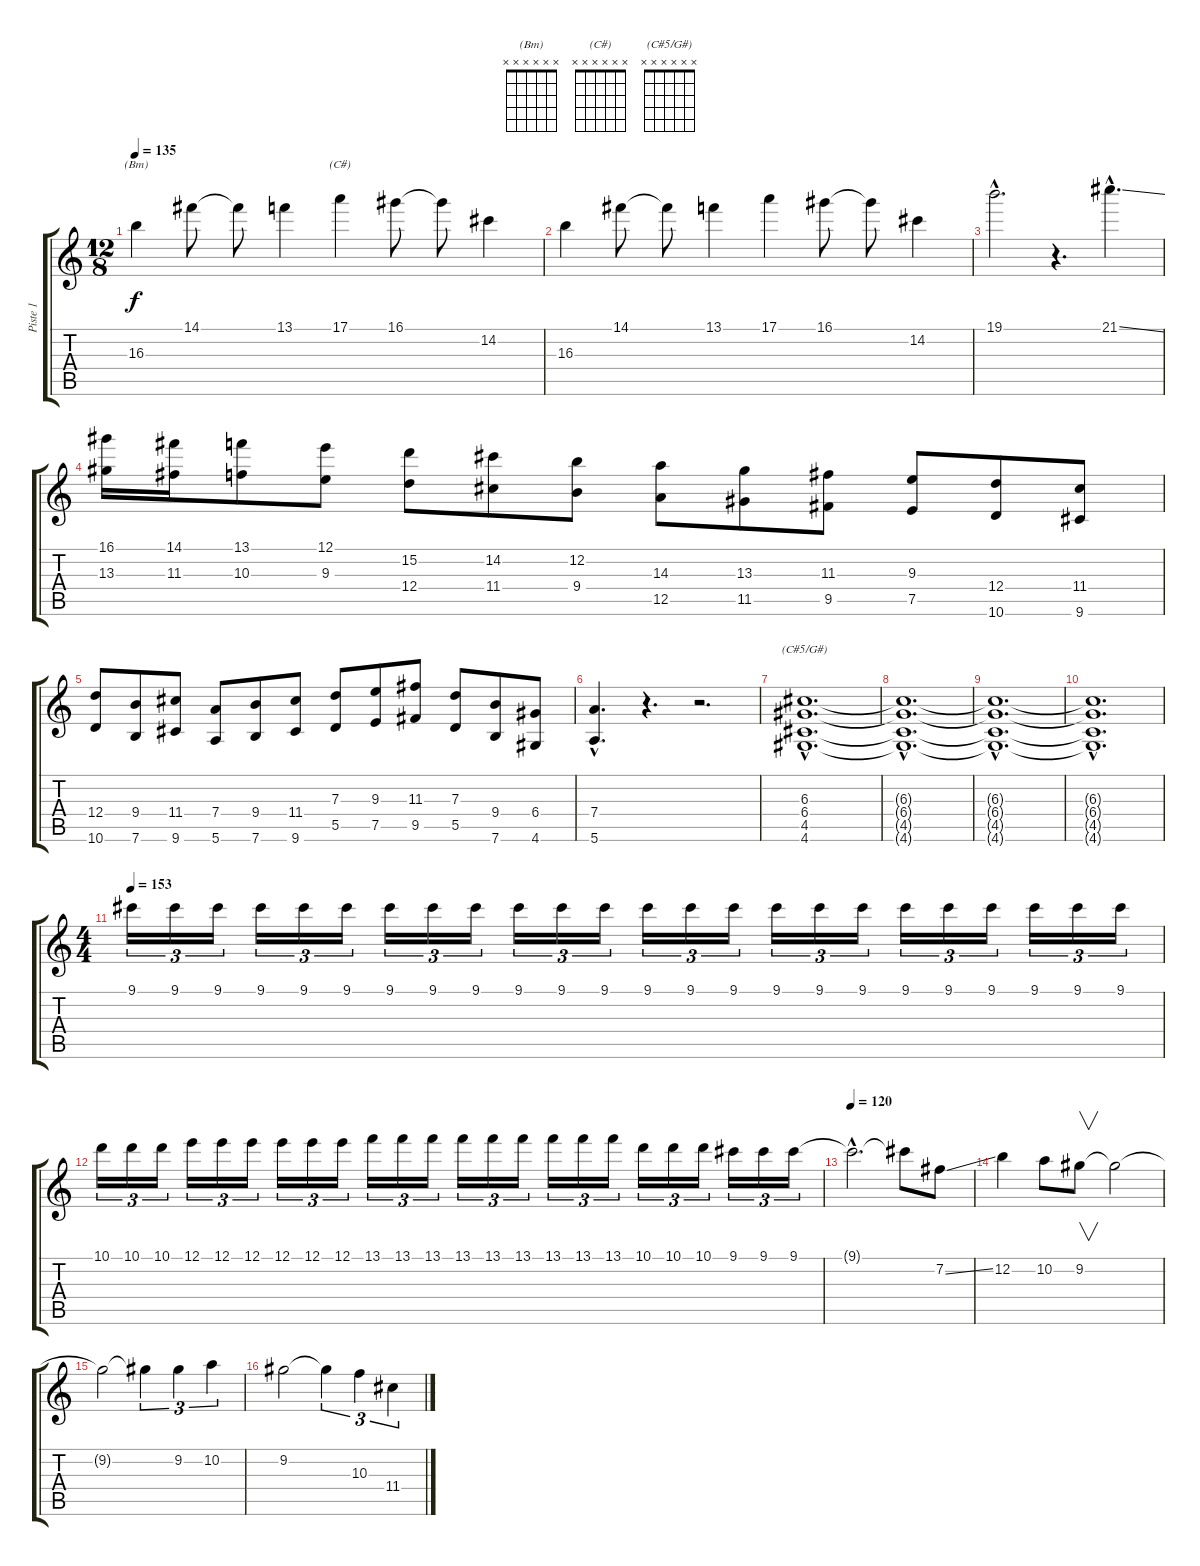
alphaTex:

\track ("Piste 1" "Piste 1") {instrument electricguitarjazz}
\staff {score tabs}
\tuning (E4 B3 G3 D3 A2 E2) {hide}
\chord ("(Bm)" x x x x x x) {firstfret 0}
\chord ("(C#)" x x x x x x) {firstfret 0}
\chord ("(C#5/G#)" x x x x x x) {firstfret 0}
\ts (12 8)
\tempo 135
\clef g2
\ks c
16.3.4{ch "(Bm)" dy f} 14.1.8 14.1{t}.8 13.1.4 17.1.4{ch "(C#)"} 16.1.8 16.1{t}.8 14.2.4 |
16.3.4 14.1.8 14.1{t}.8 13.1.4 17.1.4 16.1.8 16.1{t}.8 14.2.4 |
19.1{hac}.2{d} r.4{d} 21.1{ss hac}.4{d} |
(16.1 13.3).16 (14.1 11.3).16 (13.1 10.3).8 (12.1 9.3).8 (15.2 12.4).8 (14.2 11.4).8 (12.2 9.4).8 (14.3 12.5).8 (13.3 11.5).8 (11.3 9.5).8 (9.3 7.5).8 (12.4 10.6).8 (11.4 9.6).8 |
(12.4 10.6).8 (9.4 7.6).8 (11.4 9.6).8 (7.4 5.6).8 (9.4 7.6).8 (11.4 9.6).8 (7.3 5.5).8 (9.3 7.5).8 (11.3 9.5).8 (7.3 5.5).8 (9.4 7.6).8 (6.4 4.6).8 |
(7.4{hac} 5.6{hac}).4{d} r.4{d} r.2{d} |
(6.3{hac} 6.4{hac} 4.5{hac} 4.6{hac}).1{d ch "(C#5/G#)"} |
(6.3{hac t} 6.4{hac t} 4.5{hac t} 4.6{hac t}).1{d} |
(6.3{hac t} 6.4{hac t} 4.5{hac t} 4.6{hac t}).1{d} |
(6.3{hac t} 6.4{hac t} 4.5{hac t} 4.6{hac t}).1{d} |
\ts (4 4)
\tempo 153
9.1.16{tu (3 2)} 9.1.16{tu (3 2)} 9.1.16{tu (3 2)} 9.1.16{tu (3 2)} 9.1.16{tu (3 2)} 9.1.16{tu (3 2)} 9.1.16{tu (3 2)} 9.1.16{tu (3 2)} 9.1.16{tu (3 2)} 9.1.16{tu (3 2)} 9.1.16{tu (3 2)} 9.1.16{tu (3 2)} 9.1.16{tu (3 2)} 9.1.16{tu (3 2)} 9.1.16{tu (3 2)} 9.1.16{tu (3 2)} 9.1.16{tu (3 2)} 9.1.16{tu (3 2)} 9.1.16{tu (3 2)} 9.1.16{tu (3 2)} 9.1.16{tu (3 2)} 9.1.16{tu (3 2)} 9.1.16{tu (3 2)} 9.1.16{tu (3 2)} |
10.1.16{tu (3 2)} 10.1.16{tu (3 2)} 10.1.16{tu (3 2)} 12.1.16{tu (3 2)} 12.1.16{tu (3 2)} 12.1.16{tu (3 2)} 12.1.16{tu (3 2)} 12.1.16{tu (3 2)} 12.1.16{tu (3 2)} 13.1.16{tu (3 2)} 13.1.16{tu (3 2)} 13.1.16{tu (3 2)} 13.1.16{tu (3 2)} 13.1.16{tu (3 2)} 13.1.16{tu (3 2)} 13.1.16{tu (3 2)} 13.1.16{tu (3 2)} 13.1.16{tu (3 2)} 10.1.16{tu (3 2)} 10.1.16{tu (3 2)} 10.1.16{tu (3 2)} 9.1.16{tu (3 2)} 9.1.16{tu (3 2)} 9.1.16{tu (3 2)} |
\tempo 120
9.1{hac t}.2{d} 9.1{t}.8 7.2{ss}.8 |
12.2.4 10.2.8 9.2.8{v} 9.2{t}.2 |
9.2{t}.2 9.2{t}.4{tu (3 2)} 9.2.4{tu (3 2)} 10.2.4{tu (3 2)} |
9.2.2 9.2{t}.4{tu (3 2)} 10.3.4{tu (3 2)} 11.4.4{tu (3 2)}
